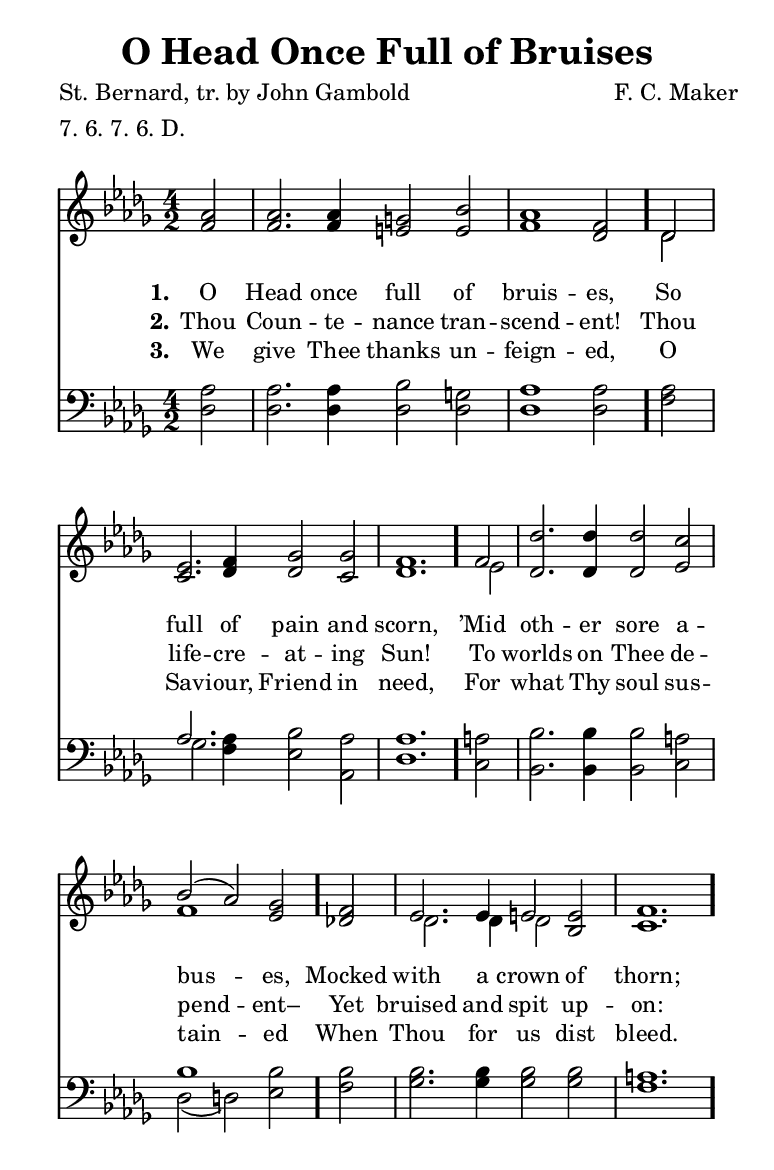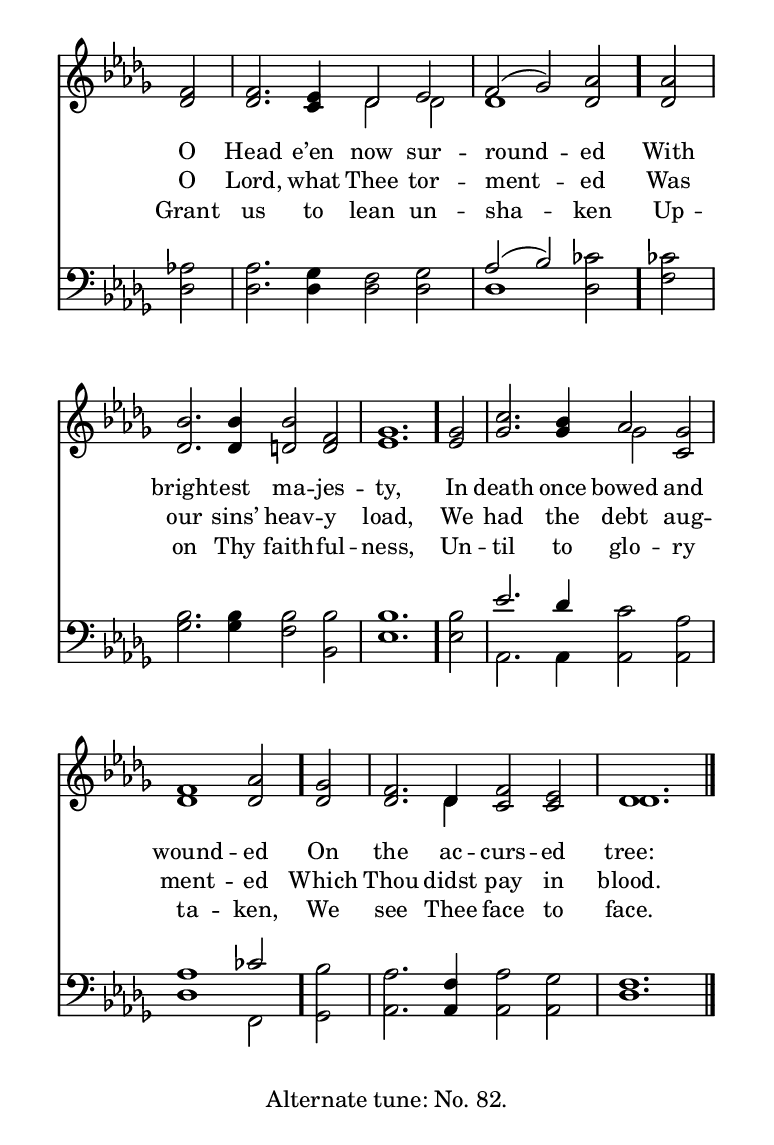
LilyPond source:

\include "common/global.ily"
\paper {
  \include "common/paper.ily"
}

\header{
  hymnnumber = "181"
  title = "O Head Once Full of Bruises"
  tunename = "St. Christopher"
  meter = "7. 6. 7. 6. D."
  poet = "St. Bernard, tr. by John Gambold"
  composer = "F. C. Maker"
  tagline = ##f
}

global = {
  \include "common/overrides.ily"
  \override Staff.TimeSignature.style = #'numbered
  \time 4/2
  \override Score.MetronomeMark.transparent = ##t % hide all fermata changes too
  \tempo 2=80
  \key des \major
  \partial 2
  \autoBeamOff
}

notesSoprano = {
\global
\relative c'' {

  aes2 | aes2. aes4 g2 bes | aes1 f2
  des2 | ees2. f4 ges2 ges | f1.
  f2 | des'2. des4 des2 c | bes( aes) ges
  f2 | ees2. ees4 e2 e | f1.
  f2 | f2. ees4 des2 ees | f( ges) aes
  aes2 | bes2. bes4 bes2 f | ges1.
  ges2 | c2. bes4 aes2 ges | f1 aes2
  ges2 | f2. des4 f2 ees | des1.

  \bar "|."

}
}

notesAlto = {
\global
\relative e' {

  f2 | f2. f4 e2 e | f1 des2
  des2 | c2. des4 des2 c | des1.
  ees2 | des2. des4 des2 ees | f1 ees2
  des!2 | des2. des4 des2 bes | c1.
  des2 | des2. c4 des2 des | des1 des2
  des2 | des2. des4 d2 d | ees1.
  ees2 | ges2. ges4 ges2 c, | des1 des2
  des2 | des2. des4 c2 c | des1.

}
}

notesTenor = {
\global
\relative a {

  aes2 | aes2. aes4 bes2 g | aes1 aes2
  aes2 | aes2. aes4 bes2 aes | aes1.
  a2 | bes2. bes4 bes2 a | bes1 bes2
  bes2 | bes2. bes4 bes2 bes | a1.
  aes!2 | aes2. ges4 f2 ges | aes( bes) ces
  ces!2 | bes2. bes4 bes2 bes | bes1.
  bes2 | ees2. des4 c2 aes | aes1 ces2
  bes2 | aes2. f4 aes2 ges | f1.

}
}

notesBass = {
\global
\relative f {

  des2 | des2. des4 des2 des | des1 des2
  f2 | ges2. f4 ees2 aes, | des1.
  c2 | bes2. bes4 bes2 c | des( d) ees
  f2 | ges2. ges4 ges2 ges | f1.
  des2 | des2. des4 des2 des | des1 des2
  f2 | ges2. ges4 f2 bes,2 | ees1.
  ees2 | aes,2. aes4 aes2 aes | des1 f,2
  ges2 | aes2. aes4 aes2 aes | des1.

}
}

wordsA = \lyricmode {
\set stanza = "1."

O Head once full of bruis -- es, \bar "."
So full of pain and scorn, \bar "."
’Mid oth -- er sore a -- bus -- es, \bar "."
Mocked with a crown of thorn; \bar "."
O Head e’en now sur -- round -- ed \bar "."
With bright -- est ma -- jes -- ty, \bar "."
In death once bowed and wound -- ed \bar "."
On the ac -- curs -- ed tree: \bar "."

}

wordsB = \lyricmode {
\set stanza = "2."

Thou Coun -- te -- nance tran -- scend -- ent!
Thou life -- cre -- at -- ing Sun!
To worlds on Thee de -- pend -- ent–
Yet bruised and spit up -- on:
O Lord, what Thee tor -- ment -- ed
Was our sins’ heav -- y load,
We had the debt aug -- ment -- ed
Which Thou didst pay in blood.

}

wordsC = \lyricmode {
\set stanza = "3."

We give Thee thanks un -- feign -- ed,
O Sav -- iour, Friend in need,
For what Thy soul sus -- tain -- ed
When Thou for us dist bleed.
Grant us to lean un -- sha -- ken
Up -- on Thy faith -- ful -- ness,
Un -- til to glo -- ry ta -- ken,
We see Thee face to face.

}

\score {
  \context ChoirStaff <<
    \context Staff = upper <<
      \set Staff.autoBeaming = ##f
      \set ChoirStaff.systemStartDelimiter = #'SystemStartBar
      \set ChoirStaff.printPartCombineTexts = ##f
      \partcombine #'(2 . 9) \notesSoprano \notesAlto
      \context NullVoice = sopranos { \voiceOne << \notesSoprano >> }
      \context NullVoice = altos { \voiceTwo << \notesAlto >> }
      \context Lyrics = one   \lyricsto sopranos \wordsA
      \context Lyrics = two   \lyricsto sopranos \wordsB
      \context Lyrics = three \lyricsto sopranos \wordsC
    >>
    \context Staff = men <<
      \set Staff.autoBeaming = ##f
      \clef bass
      \set ChoirStaff.printPartCombineTexts = ##f
      \partcombine #'(2 . 9) \notesTenor \notesBass
      \context NullVoice = tenors { \voiceOne << \notesTenor >> }
      \context NullVoice = basses { \voiceTwo << \notesBass >> }
    >>
  >>
  \layout {
    \include "common/layout.ily"
  }
  \midi{
    \include "common/midi.ily"
  }
}

\noPageBreak \markup { \vspace #2 \fill-line { \raise #2 \line { Alternate tune: No. 82. } } }

\version "2.19.49"  % necessary for upgrading to future LilyPond versions.

% vi:set et ts=2 sw=2 ai nocindent syntax=lilypond:
